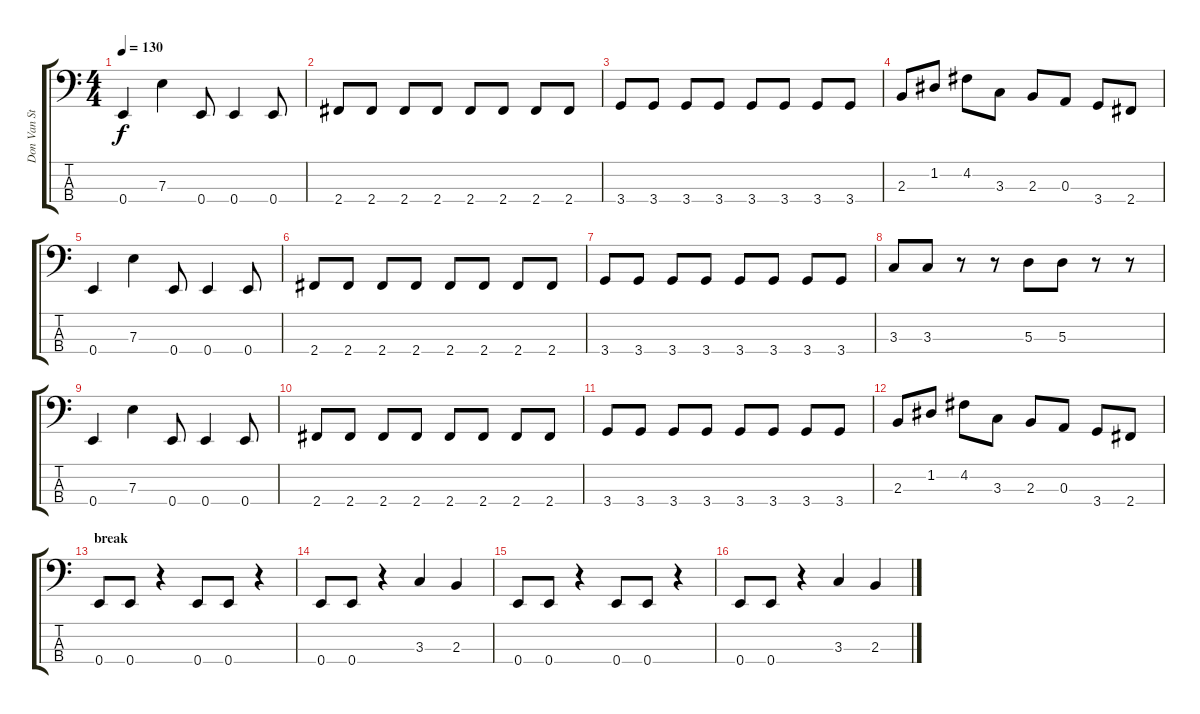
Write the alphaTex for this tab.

\track ("Don Van Starven" "Don Van St") {instrument electricbasspick}
\staff {score tabs}
\tuning (G2 D2 A1 E1) {hide}
\ts (4 4)
\tempo 130
\clef f4
\ks c
0.4.4{dy f} 7.3.4 0.4.8 0.4.4 0.4.8 |
2.4.8 2.4.8 2.4.8 2.4.8 2.4.8 2.4.8 2.4.8 2.4.8 |
3.4.8 3.4.8 3.4.8 3.4.8 3.4.8 3.4.8 3.4.8 3.4.8 |
2.3.8 1.2.8 4.2.8 3.3.8 2.3.8 0.3.8 3.4.8 2.4.8 |
0.4.4 7.3.4 0.4.8 0.4.4 0.4.8 |
2.4.8 2.4.8 2.4.8 2.4.8 2.4.8 2.4.8 2.4.8 2.4.8 |
3.4.8 3.4.8 3.4.8 3.4.8 3.4.8 3.4.8 3.4.8 3.4.8 |
3.3.8 3.3.8 r.8 r.8 5.3.8 5.3.8 r.8 r.8 |
0.4.4 7.3.4 0.4.8 0.4.4 0.4.8 |
2.4.8 2.4.8 2.4.8 2.4.8 2.4.8 2.4.8 2.4.8 2.4.8 |
3.4.8 3.4.8 3.4.8 3.4.8 3.4.8 3.4.8 3.4.8 3.4.8 |
2.3.8 1.2.8 4.2.8 3.3.8 2.3.8 0.3.8 3.4.8 2.4.8 |
\section ("" "break")
0.4.8 0.4.8 r.4 0.4.8 0.4.8 r.4 |
0.4.8 0.4.8 r.4 3.3.4 2.3.4 |
0.4.8 0.4.8 r.4 0.4.8 0.4.8 r.4 |
0.4.8 0.4.8 r.4 3.3.4 2.3.4
